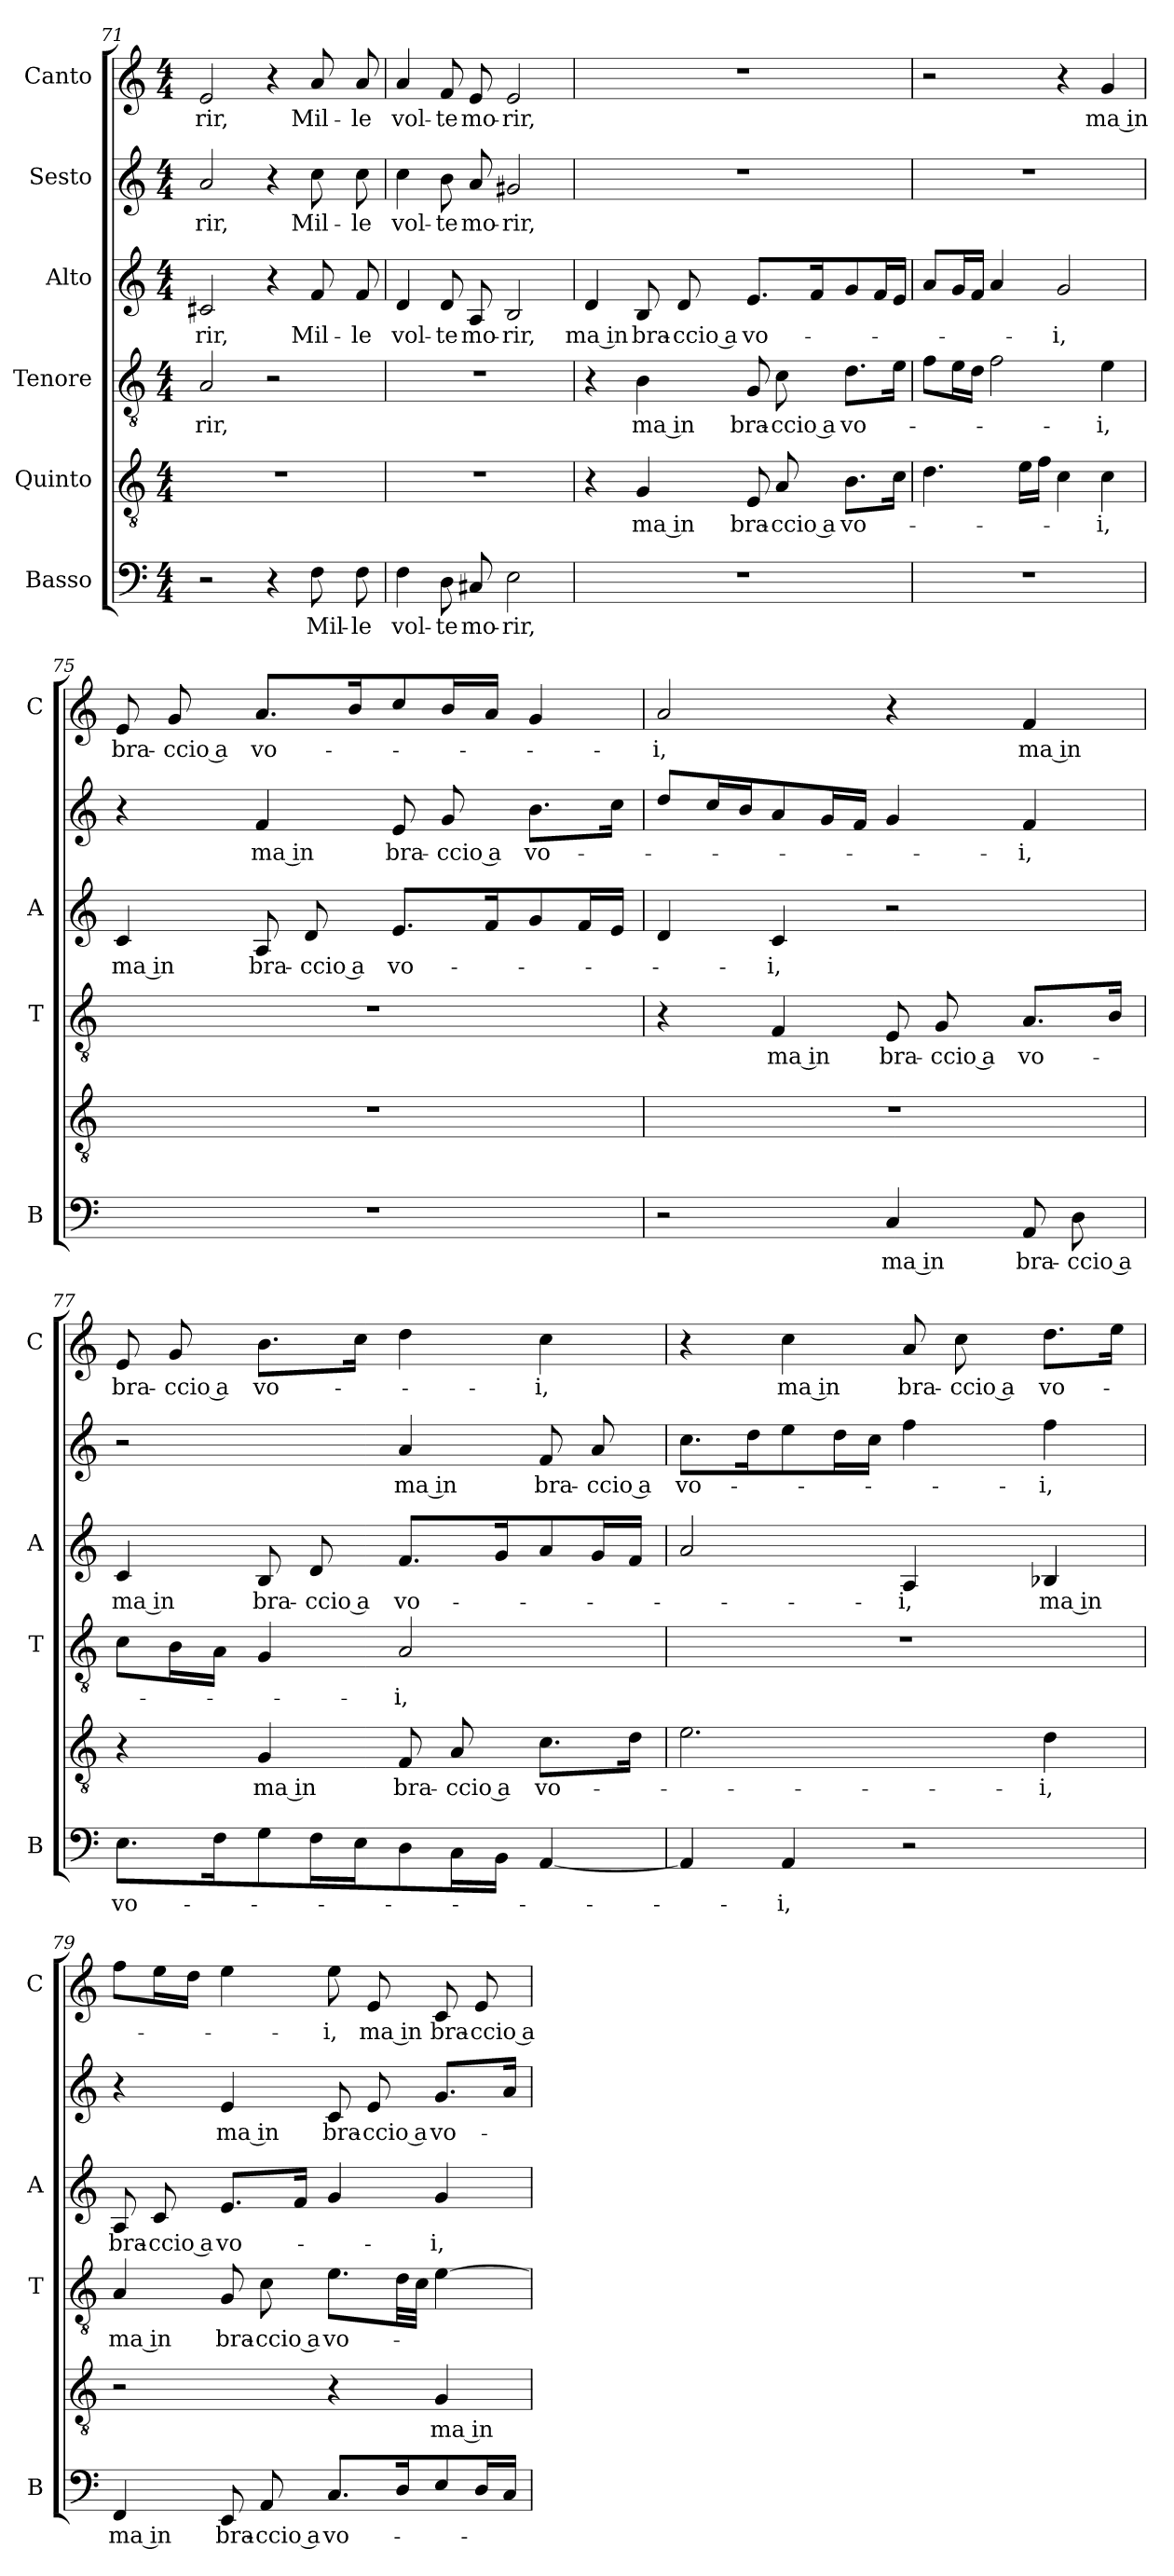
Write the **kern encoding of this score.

**kern	**text	**kern	**text	**kern	**text	**kern	**text	**kern	**text	**kern	**text
*part6	*part6	*part5	*part5	*part4	*part4	*part3	*part3	*part2	*part2	*part1	*part1
*staff6	*staff6	*staff5	*staff5	*staff4	*staff4	*staff3	*staff3	*staff2	*staff2	*staff1	*staff1
*I"Basso	*	*I"Quinto	*	*I"Tenore	*	*I"Alto	*	*I"Sesto	*	*I"Canto	*
*I'B	*	*	*	*I'T	*	*I'A	*	*	*	*I'C	*
*clefF4	*	*clefGv2	*	*clefGv2	*	*clefG2	*	*clefG2	*	*clefG2	*
*k[]	*	*k[]	*	*k[]	*	*k[]	*	*k[]	*	*k[]	*
*C:	*	*C:	*	*C:	*	*C:	*	*C:	*	*C:	*
*M4/4	*	*M4/4	*	*M4/4	*	*M4/4	*	*M4/4	*	*M4/4	*
=71	=71	=71	=71	=71	=71	=71	=71	=71	=71	=71	=71
!	!	!	!	!	!LO:LY:b	!	!LO:LY:b	!	!LO:LY:b	!	!LO:LY:b
2r	.	1r	.	2A/	-rir,	2c#X/	-rir,	2a/	-rir,	2e/	-rir,
4r	.	.	.	2r	.	4r	.	4r	.	4r	.
!	!LO:LY:b	!	!	!	!	!	!LO:LY:b	!	!LO:LY:b	!	!LO:LY:b
8F\	Mil-	.	.	.	.	8f/	Mil-	8cc\	Mil-	8a/	Mil-
!	!LO:LY:b	!	!	!	!	!	!LO:LY:b	!	!LO:LY:b	!	!LO:LY:b
8F\	-le	.	.	.	.	8f/	-le	8cc\	-le	8a/	-le
=72	=72	=72	=72	=72	=72	=72	=72	=72	=72	=72	=72
!	!LO:LY:b	!	!	!	!	!	!LO:LY:b	!	!LO:LY:b	!	!LO:LY:b
4F\	vol-	1r	.	1r	.	4d/	vol-	4cc\	vol-	4a/	vol-
!	!LO:LY:b	!	!	!	!	!	!LO:LY:b	!	!LO:LY:b	!	!LO:LY:b
8D\	-te	.	.	.	.	8d/	-te	8b\	-te	8f/	-te
!	!LO:LY:b	!	!	!	!	!	!LO:LY:b	!	!LO:LY:b	!	!LO:LY:b
8C#X/	mo-	.	.	.	.	8A/	mo-	8a/	mo-	8e/	mo-
!	!LO:LY:b	!	!	!	!	!	!LO:LY:b	!	!LO:LY:b	!	!LO:LY:b
2E\	-rir,	.	.	.	.	2B/	-rir,	2g#X/	-rir,	2e/	-rir,
=73	=73	=73	=73	=73	=73	=73	=73	=73	=73	=73	=73
!	!	!	!	!	!	!	!LO:LY:b	!	!	!	!
1r	.	4r	.	4r	.	4d/	ma in	1r	.	1r	.
!	!	!	!LO:LY:b	!	!LO:LY:b	!	!LO:LY:b	!	!	!	!
.	.	4G/	ma in	4B\	ma in	8B/	bra-	.	.	.	.
!	!	!	!	!	!	!	!LO:LY:b	!	!	!	!
.	.	.	.	.	.	8d/	-ccio a	.	.	.	.
!	!	!	!LO:LY:b	!	!LO:LY:b	!	!LO:LY:b	!	!	!	!
.	.	8E/	bra-	8G/	bra-	8.e/L	vo-	.	.	.	.
!	!	!	!LO:LY:b	!	!LO:LY:b	!	!	!	!	!	!
.	.	8A/	-ccio a	8c\	-ccio a	.	.	.	.	.	.
.	.	.	.	.	.	16f/k	.	.	.	.	.
!	!	!	!LO:LY:b	!	!LO:LY:b	!	!	!	!	!	!
.	.	8.B\L	vo-	8.d\L	vo-	8g/	.	.	.	.	.
.	.	.	.	.	.	16f/L	.	.	.	.	.
.	.	16c\Jk	.	16e\Jk	.	16e/JJ	.	.	.	.	.
!!LO:LB:g=z
=74	=74	=74	=74	=74	=74	=74	=74	=74	=74	=74	=74
1r	.	4.d\	.	8f\L	.	8a/L	.	1r	.	2r	.
.	.	.	.	16e\L	.	16g/L	.	.	.	.	.
.	.	.	.	16d\JJ	.	16f/JJ	.	.	.	.	.
.	.	.	.	2f\	.	4a/	.	.	.	.	.
.	.	16e\LL	.	.	.	.	.	.	.	.	.
.	.	16f\JJ	.	.	.	.	.	.	.	.	.
!	!	!	!	!	!	!	!LO:LY:b	!	!	!	!
.	.	4c\	.	.	.	2g/	-i,	.	.	4r	.
!	!	!	!LO:LY:b	!	!LO:LY:b	!	!	!	!	!	!LO:LY:b
.	.	4c\	-i,	4e\	-i,	.	.	.	.	4g/	ma in
=75	=75	=75	=75	=75	=75	=75	=75	=75	=75	=75	=75
!	!	!	!	!	!	!	!LO:LY:b	!	!	!	!LO:LY:b
1r	.	1r	.	1r	.	4c/	ma in	4r	.	8e/	bra-
!	!	!	!	!	!	!	!	!	!	!	!LO:LY:b
.	.	.	.	.	.	.	.	.	.	8g/	-ccio a
!	!	!	!	!	!	!	!LO:LY:b	!	!LO:LY:b	!	!LO:LY:b
.	.	.	.	.	.	8A/	bra-	4f/	ma in	8.a/L	vo-
!	!	!	!	!	!	!	!LO:LY:b	!	!	!	!
.	.	.	.	.	.	8d/	-ccio a	.	.	.	.
.	.	.	.	.	.	.	.	.	.	16b/k	.
!	!	!	!	!	!	!	!LO:LY:b	!	!LO:LY:b	!	!
.	.	.	.	.	.	8.e/L	vo-	8e/	bra-	8cc/	.
!	!	!	!	!	!	!	!	!	!LO:LY:b	!	!
.	.	.	.	.	.	.	.	8g/	-ccio a	16b/L	.
.	.	.	.	.	.	16f/k	.	.	.	16a/JJ	.
!	!	!	!	!	!	!	!	!	!LO:LY:b	!	!
.	.	.	.	.	.	8g/	.	8.b\L	vo-	4g/	.
.	.	.	.	.	.	16f/L	.	.	.	.	.
.	.	.	.	.	.	16e/JJ	.	16cc\Jk	.	.	.
=76	=76	=76	=76	=76	=76	=76	=76	=76	=76	=76	=76
!	!	!	!	!	!	!	!	!	!	!	!LO:LY:b
2r	.	1r	.	4r	.	4d/	.	8dd/L	.	2a/	-i,
.	.	.	.	.	.	.	.	16cc/L	.	.	.
.	.	.	.	.	.	.	.	16b/J	.	.	.
!	!	!	!	!	!LO:LY:b	!	!LO:LY:b	!	!	!	!
.	.	.	.	4F/	ma in	4c/	-i,	8a/	.	.	.
.	.	.	.	.	.	.	.	16g/L	.	.	.
.	.	.	.	.	.	.	.	16f/JJ	.	.	.
!	!LO:LY:b	!	!	!	!LO:LY:b	!	!	!	!	!	!
4C/	ma in	.	.	8E/	bra-	2r	.	4g/	.	4r	.
!	!	!	!	!	!LO:LY:b	!	!	!	!	!	!
.	.	.	.	8G/	-ccio a	.	.	.	.	.	.
!	!LO:LY:b	!	!	!	!LO:LY:b	!	!	!	!LO:LY:b	!	!LO:LY:b
8AA/	bra-	.	.	8.A/L	vo-	.	.	4f/	-i,	4f/	ma in
!	!LO:LY:b	!	!	!	!	!	!	!	!	!	!
8D\	-ccio a	.	.	.	.	.	.	.	.	.	.
.	.	.	.	16B/Jk	.	.	.	.	.	.	.
=77	=77	=77	=77	=77	=77	=77	=77	=77	=77	=77	=77
!	!LO:LY:b	!	!	!	!	!	!LO:LY:b	!	!	!	!LO:LY:b
8.E\L	vo-	4r	.	8c\L	.	4c/	ma in	2r	.	8e/	bra-
!	!	!	!	!	!	!	!	!	!	!	!LO:LY:b
.	.	.	.	16B\L	.	.	.	.	.	8g/	-ccio a
16F\k	.	.	.	16A\JJ	.	.	.	.	.	.	.
!	!	!	!LO:LY:b	!	!	!	!LO:LY:b	!	!	!	!LO:LY:b
8G\	.	4G/	ma in	4G/	.	8B/	bra-	.	.	8.b\L	vo-
!	!	!	!	!	!	!	!LO:LY:b	!	!	!	!
16F\L	.	.	.	.	.	8d/	-ccio a	.	.	.	.
16E\J	.	.	.	.	.	.	.	.	.	16cc\Jk	.
!	!	!	!LO:LY:b	!	!LO:LY:b	!	!LO:LY:b	!	!LO:LY:b	!	!
8D\	.	8F/	bra-	2A/	-i,	8.f/L	vo-	4a/	ma in	4dd\	.
!	!	!	!LO:LY:b	!	!	!	!	!	!	!	!
16C\L	.	8A/	-ccio a	.	.	.	.	.	.	.	.
16BB\JJ	.	.	.	.	.	16g/k	.	.	.	.	.
!	!	!	!LO:LY:b	!	!	!	!	!	!LO:LY:b	!	!LO:LY:b
[4AA/	.	8.c\L	vo-	.	.	8a/	.	8f/	bra-	4cc\	-i,
!	!	!	!	!	!	!	!	!	!LO:LY:b	!	!
.	.	.	.	.	.	16g/L	.	8a/	-ccio a	.	.
.	.	16d\Jk	.	.	.	16f/JJ	.	.	.	.	.
=78	=78	=78	=78	=78	=78	=78	=78	=78	=78	=78	=78
!	!	!	!	!	!	!	!	!	!LO:LY:b	!	!
4AA/]	.	2.e\	.	1r	.	2a/	.	8.cc\L	vo-	4r	.
.	.	.	.	.	.	.	.	16dd\k	.	.	.
!	!LO:LY:b	!	!	!	!	!	!	!	!	!	!LO:LY:b
4AA/	-i,	.	.	.	.	.	.	8ee\	.	4cc\	ma in
.	.	.	.	.	.	.	.	16dd\L	.	.	.
.	.	.	.	.	.	.	.	16cc\JJ	.	.	.
!	!	!	!	!	!	!	!LO:LY:b	!	!	!	!LO:LY:b
2r	.	.	.	.	.	4A/	-i,	4ff\	.	8a/	bra-
!	!	!	!	!	!	!	!	!	!	!	!LO:LY:b
.	.	.	.	.	.	.	.	.	.	8cc\	-ccio a
!	!	!	!LO:LY:b	!	!	!	!LO:LY:b	!	!LO:LY:b	!	!LO:LY:b
.	.	4d\	-i,	.	.	4B-X/	ma in	4ff\	-i,	8.dd\L	vo-
.	.	.	.	.	.	.	.	.	.	16ee\Jk	.
!!LO:LB:g=z
=79	=79	=79	=79	=79	=79	=79	=79	=79	=79	=79	=79
!	!LO:LY:b	!	!	!	!LO:LY:b	!	!LO:LY:b	!	!	!	!
4FF/	ma in	2r	.	4A/	ma in	8A/	bra-	4r	.	8ff\L	.
!	!	!	!	!	!	!	!LO:LY:b	!	!	!	!
.	.	.	.	.	.	8c/	-ccio a	.	.	16ee\L	.
.	.	.	.	.	.	.	.	.	.	16dd\JJ	.
!	!LO:LY:b	!	!	!	!LO:LY:b	!	!LO:LY:b	!	!LO:LY:b	!	!
8EE/	bra-	.	.	8G/	bra-	8.e/L	vo-	4e/	ma in	4ee\	.
!	!LO:LY:b	!	!	!	!LO:LY:b	!	!	!	!	!	!
8AA/	-ccio a	.	.	8c\	-ccio a	.	.	.	.	.	.
.	.	.	.	.	.	16f/Jk	.	.	.	.	.
!	!LO:LY:b	!	!	!	!LO:LY:b	!	!	!	!LO:LY:b	!	!LO:LY:b
8.C/L	vo-	4r	.	8.e\L	vo-	4g/	.	8c/	bra-	8ee\	-i,
!	!	!	!	!	!	!	!	!	!LO:LY:b	!	!LO:LY:b
.	.	.	.	.	.	.	.	8e/	-ccio a	8e/	ma in
16D/k	.	.	.	32d\LL	.	.	.	.	.	.	.
.	.	.	.	32c\JJJ	.	.	.	.	.	.	.
!	!	!	!LO:LY:b	!	!	!	!LO:LY:b	!	!LO:LY:b	!	!LO:LY:b
8E/	.	4G/	ma in	[4e\	.	4g/	-i,	8.g/L	vo-	8c/	bra-
!	!	!	!	!	!	!	!	!	!	!	!LO:LY:b
16D/L	.	.	.	.	.	.	.	.	.	8e/	-ccio a
16C/JJ	.	.	.	.	.	.	.	16a/Jk	.	.	.
=	=	=	=	=	=	=	=	=	=	=	=
*-	*-	*-	*-	*-	*-	*-	*-	*-	*-	*-	*-
